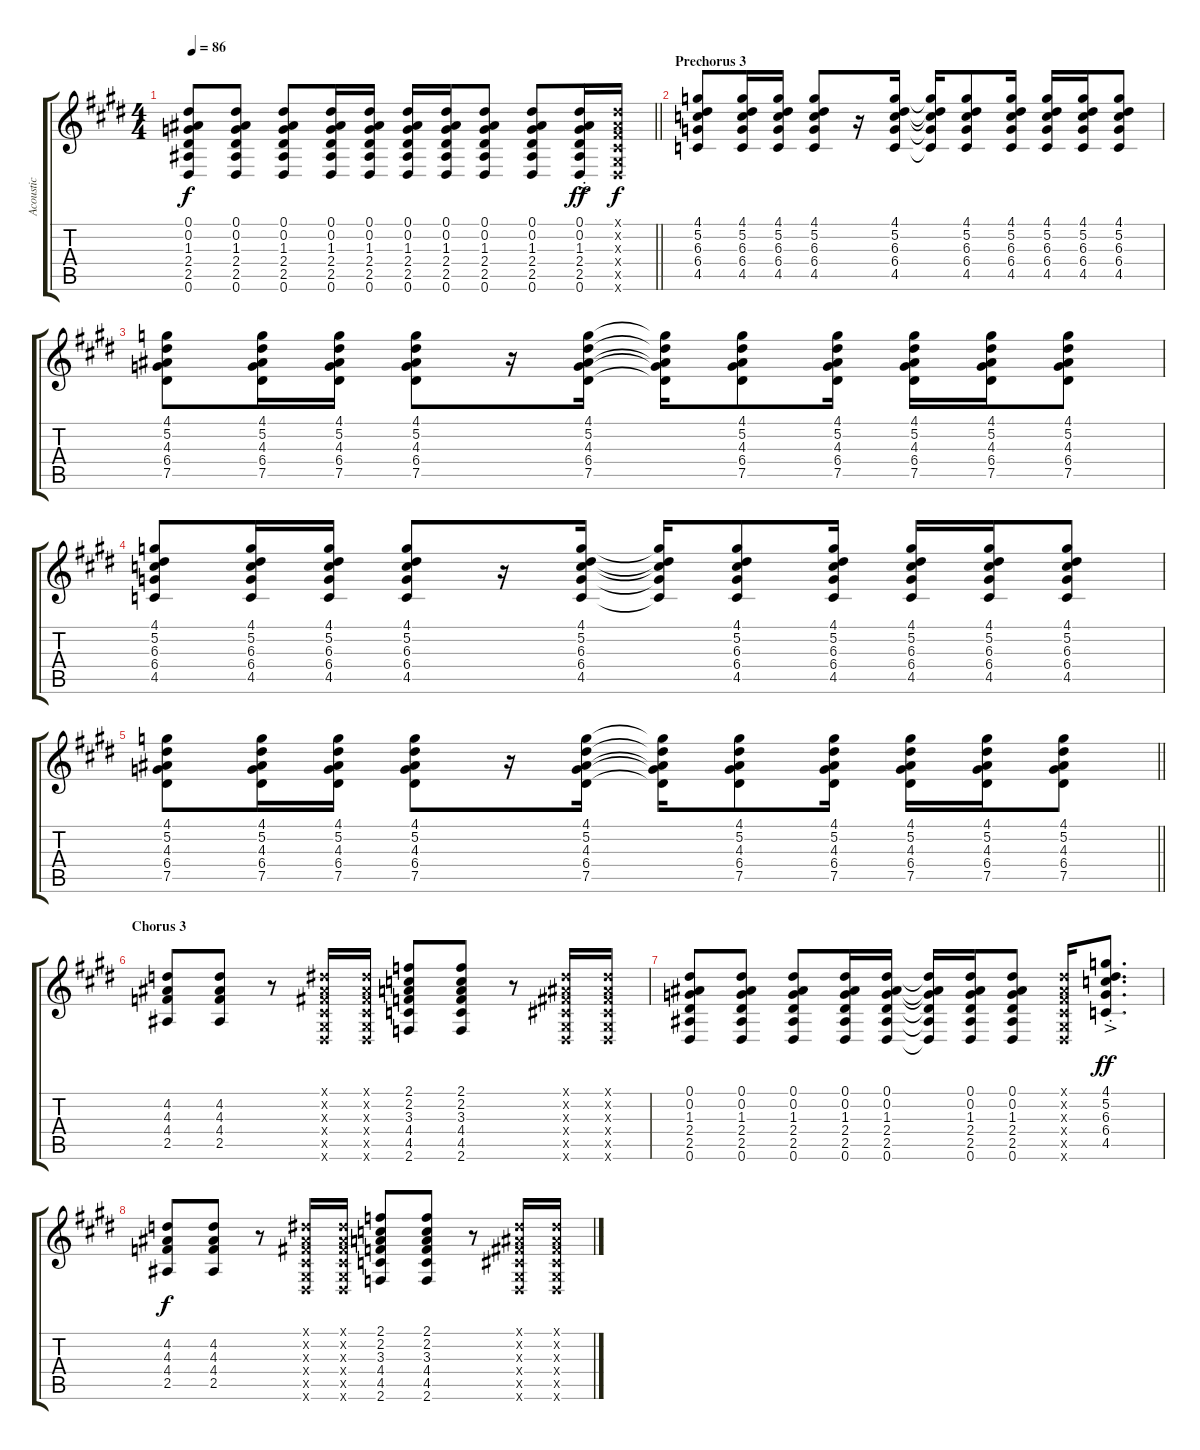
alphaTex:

\track ("Acoustic" "Acoustic") {instrument acousticguitarsteel}
\staff {score tabs}
\tuning (Eb4 Bb3 Gb3 Db3 Ab2 Eb2) {hide}
\ts (4 4)
\tempo 86
\clef g2
\barLineRight lightlight
\ks e
(0.1 0.2 1.3 2.4 2.5 0.6).8{dy f} (0.1 0.2 1.3 2.4 2.5 0.6).8 (0.1 0.2 1.3 2.4 2.5 0.6).8 (0.1 0.2 1.3 2.4 2.5 0.6).16 (0.1 0.2 1.3 2.4 2.5 0.6).16 (0.1 0.2 1.3 2.4 2.5 0.6).16 (0.1 0.2 1.3 2.4 2.5 0.6).16 (0.1 0.2 1.3 2.4 2.5 0.6).8 (0.1 0.2 1.3 2.4 2.5 0.6).8 (0.1 0.2 1.3 2.4 2.5{ac st} 0.6).16{dy ff} (0.1{x} 0.2{x} 0.3{x} 0.4{x} 0.5{x} 0.6{x}).16{dy f} |
\section ("" "Prechorus 3")
(4.1 5.2 6.3 6.4 4.5).8 (4.1 5.2 6.3 6.4 4.5).16 (4.1 5.2 6.3 6.4 4.5).16 (4.1 5.2 6.3 6.4 4.5).8 r.16 (4.1 5.2 6.3 6.4 4.5).16 (4.1{t} 5.2{t} 6.3{t} 6.4{t} 4.5{t}).16 (4.1 5.2 6.3 6.4 4.5).8 (4.1 5.2 6.3 6.4 4.5).16 (4.1 5.2 6.3 6.4 4.5).16 (4.1 5.2 6.3 6.4 4.5).16 (4.1 5.2 6.3 6.4 4.5).8 |
(4.1 5.2 4.3 6.4 7.5).8 (4.1 5.2 4.3 6.4 7.5).16 (4.1 5.2 4.3 6.4 7.5).16 (4.1 5.2 4.3 6.4 7.5).8 r.16 (4.1 5.2 4.3 6.4 7.5).16 (4.1{t} 5.2{t} 4.3{t} 6.4{t} 7.5{t}).16 (4.1 5.2 4.3 6.4 7.5).8 (4.1 5.2 4.3 6.4 7.5).16 (4.1 5.2 4.3 6.4 7.5).16 (4.1 5.2 4.3 6.4 7.5).16 (4.1 5.2 4.3 6.4 7.5).8 |
(4.1 5.2 6.3 6.4 4.5).8 (4.1 5.2 6.3 6.4 4.5).16 (4.1 5.2 6.3 6.4 4.5).16 (4.1 5.2 6.3 6.4 4.5).8 r.16 (4.1 5.2 6.3 6.4 4.5).16 (4.1{t} 5.2{t} 6.3{t} 6.4{t} 4.5{t}).16 (4.1 5.2 6.3 6.4 4.5).8 (4.1 5.2 6.3 6.4 4.5).16 (4.1 5.2 6.3 6.4 4.5).16 (4.1 5.2 6.3 6.4 4.5).16 (4.1 5.2 6.3 6.4 4.5).8 |
\barLineRight lightlight
(4.1 5.2 4.3 6.4 7.5).8 (4.1 5.2 4.3 6.4 7.5).16 (4.1 5.2 4.3 6.4 7.5).16 (4.1 5.2 4.3 6.4 7.5).8 r.16 (4.1 5.2 4.3 6.4 7.5).16 (4.1{t} 5.2{t} 4.3{t} 6.4{t} 7.5{t}).16 (4.1 5.2 4.3 6.4 7.5).8 (4.1 5.2 4.3 6.4 7.5).16 (4.1 5.2 4.3 6.4 7.5).16 (4.1 5.2 4.3 6.4 7.5).16 (4.1 5.2 4.3 6.4 7.5).8 |
\section ("" "Chorus 3")
(4.2 4.3 4.4 2.5).8 (4.2 4.3 4.4 2.5).8 r.8 (0.1{x} 0.2{x} 0.3{x} 0.4{x} 0.5{x} 0.6{x}).16 (0.1{x} 0.2{x} 0.3{x} 0.4{x} 0.5{x} 0.6{x}).16 (2.1 2.2 3.3 4.4 4.5 2.6).8 (2.1 2.2 3.3 4.4 4.5 2.6).8 r.8 (0.1{x} 0.2{x} 0.3{x} 0.4{x} 0.5{x} 0.6{x}).16 (0.1{x} 0.2{x} 0.3{x} 0.4{x} 0.5{x} 0.6{x}).16 |
(0.1 0.2 1.3 2.4 2.5 0.6).8 (0.1 0.2 1.3 2.4 2.5 0.6).8 (0.1 0.2 1.3 2.4 2.5 0.6).8 (0.1 0.2 1.3 2.4 2.5 0.6).16 (0.1 0.2 1.3 2.4 2.5 0.6).16 (0.1{t} 0.2{t} 1.3{t} 2.4{t} 2.5{t} 0.6{t}).16 (0.1 0.2 1.3 2.4 2.5 0.6).16 (0.1 0.2 1.3 2.4 2.5 0.6).8 (0.1{x} 0.2{x} 0.3{x} 0.4{x} 0.5{x} 0.6{x}).16 (4.1 5.2 6.3 6.4 4.5{ac st}).8{d dy ff} |
(4.2 4.3 4.4 2.5).8{dy f} (4.2 4.3 4.4 2.5).8 r.8 (0.1{x} 0.2{x} 0.3{x} 0.4{x} 0.5{x} 0.6{x}).16 (0.1{x} 0.2{x} 0.3{x} 0.4{x} 0.5{x} 0.6{x}).16 (2.1 2.2 3.3 4.4 4.5 2.6).8 (2.1 2.2 3.3 4.4 4.5 2.6).8 r.8 (0.1{x} 0.2{x} 0.3{x} 0.4{x} 0.5{x} 0.6{x}).16 (0.1{x} 0.2{x} 0.3{x} 0.4{x} 0.5{x} 0.6{x}).16
